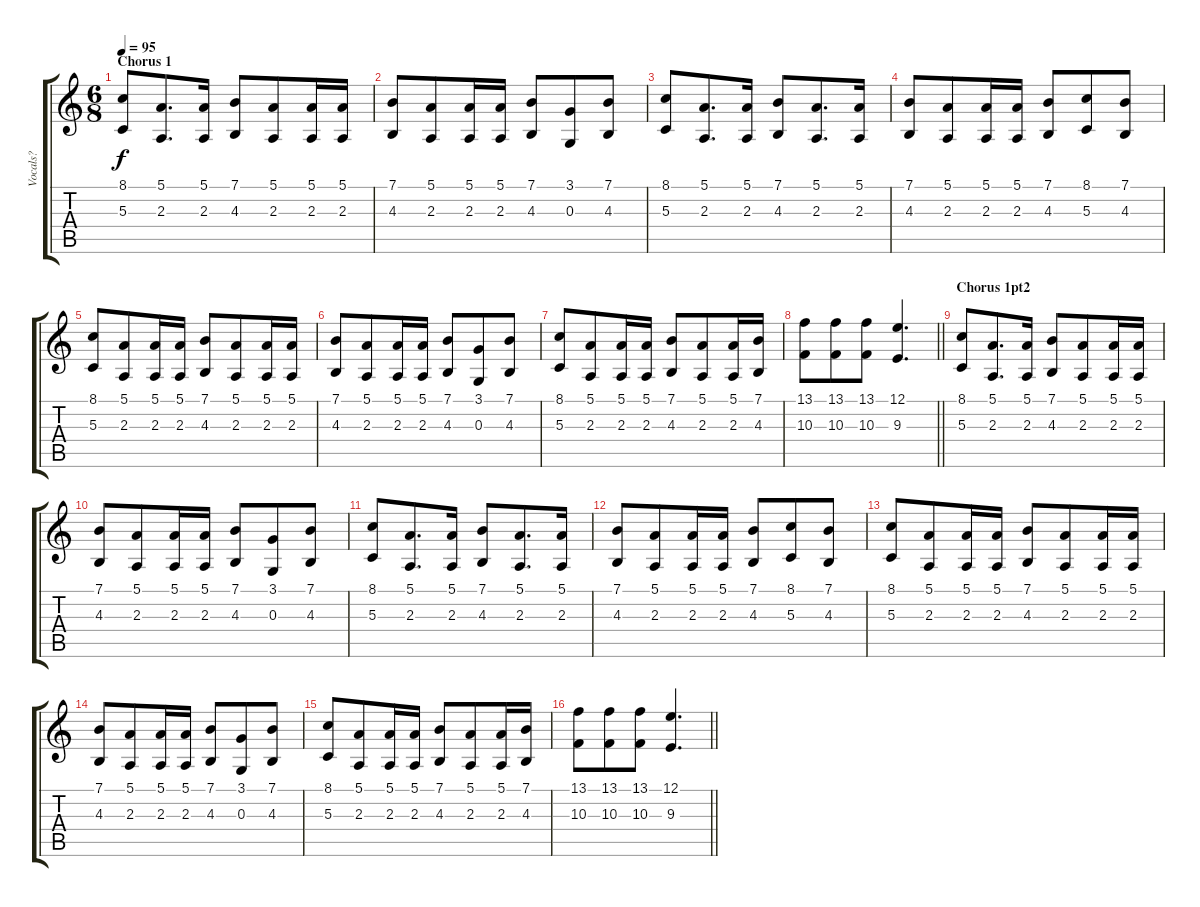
\track ("Vocals?" "Vocals?") {instrument vibraphone}
\staff {score tabs}
\tuning (E4 B3 G3 D3 A2 E2) {hide}
\ts (6 8)
\section ("" "Chorus 1")
\tempo 95
\clef g2
\ks c
(8.1 5.3).8{dy f} (5.1 2.3).8{d} (5.1 2.3).16 (7.1 4.3).8 (5.1 2.3).8 (5.1 2.3).16 (5.1 2.3).16 |
(7.1 4.3).8 (5.1 2.3).8 (5.1 2.3).16 (5.1 2.3).16 (7.1 4.3).8 (3.1 0.3).8 (7.1 4.3).8 |
(8.1 5.3).8 (5.1 2.3).8{d} (5.1 2.3).16 (7.1 4.3).8 (5.1 2.3).8{d} (5.1 2.3).16 |
(7.1 4.3).8 (5.1 2.3).8 (5.1 2.3).16 (5.1 2.3).16 (7.1 4.3).8 (8.1 5.3).8 (7.1 4.3).8 |
(8.1 5.3).8 (5.1 2.3).8 (5.1 2.3).16 (5.1 2.3).16 (7.1 4.3).8 (5.1 2.3).8 (5.1 2.3).16 (5.1 2.3).16 |
(7.1 4.3).8 (5.1 2.3).8 (5.1 2.3).16 (5.1 2.3).16 (7.1 4.3).8 (3.1 0.3).8 (7.1 4.3).8 |
(8.1 5.3).8 (5.1 2.3).8 (5.1 2.3).16 (5.1 2.3).16 (7.1 4.3).8 (5.1 2.3).8 (5.1 2.3).16 (7.1 4.3).16 |
\barLineRight lightlight
(13.1 10.3).8 (13.1 10.3).8 (13.1 10.3).8 (12.1 9.3).4{d} |
\section ("" "Chorus 1pt2")
(8.1 5.3).8 (5.1 2.3).8{d} (5.1 2.3).16 (7.1 4.3).8 (5.1 2.3).8 (5.1 2.3).16 (5.1 2.3).16 |
(7.1 4.3).8 (5.1 2.3).8 (5.1 2.3).16 (5.1 2.3).16 (7.1 4.3).8 (3.1 0.3).8 (7.1 4.3).8 |
(8.1 5.3).8 (5.1 2.3).8{d} (5.1 2.3).16 (7.1 4.3).8 (5.1 2.3).8{d} (5.1 2.3).16 |
(7.1 4.3).8 (5.1 2.3).8 (5.1 2.3).16 (5.1 2.3).16 (7.1 4.3).8 (8.1 5.3).8 (7.1 4.3).8 |
(8.1 5.3).8 (5.1 2.3).8 (5.1 2.3).16 (5.1 2.3).16 (7.1 4.3).8 (5.1 2.3).8 (5.1 2.3).16 (5.1 2.3).16 |
(7.1 4.3).8 (5.1 2.3).8 (5.1 2.3).16 (5.1 2.3).16 (7.1 4.3).8 (3.1 0.3).8 (7.1 4.3).8 |
(8.1 5.3).8 (5.1 2.3).8 (5.1 2.3).16 (5.1 2.3).16 (7.1 4.3).8 (5.1 2.3).8 (5.1 2.3).16 (7.1 4.3).16 |
\barLineRight lightlight
(13.1 10.3).8 (13.1 10.3).8 (13.1 10.3).8 (12.1 9.3).4{d}
